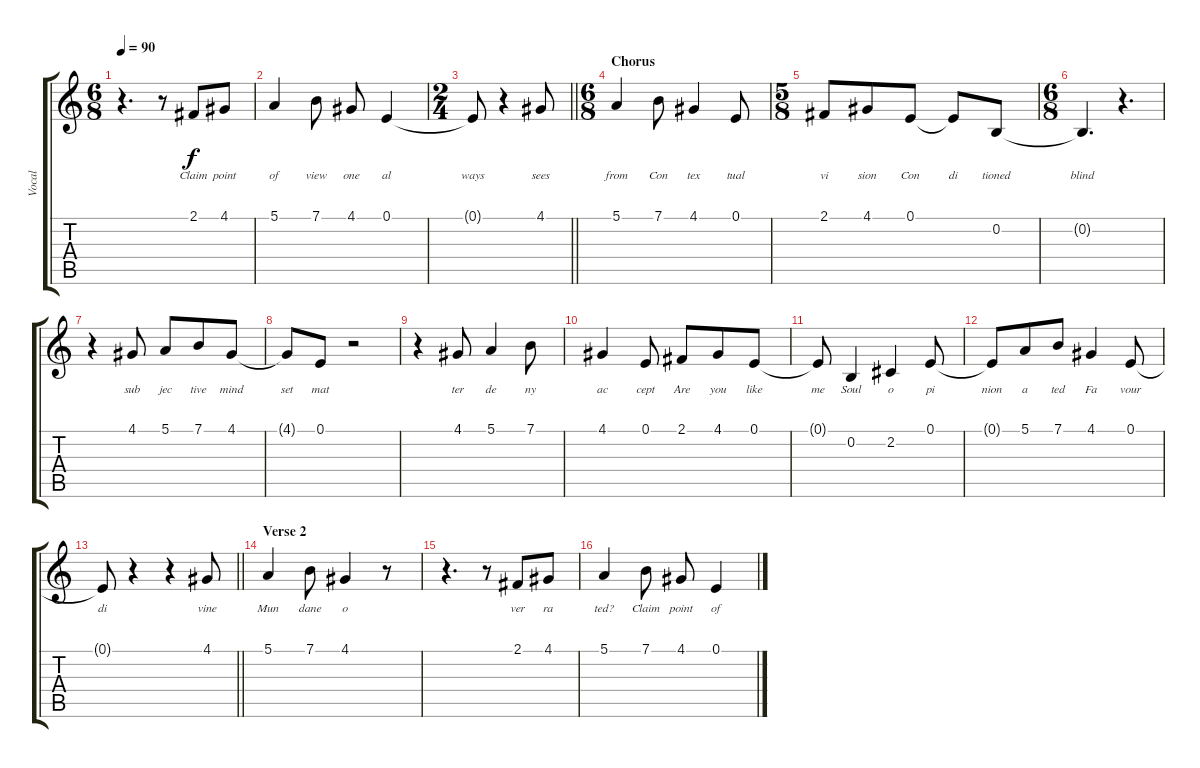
\track ("Vocal" "Vocal") {instrument acousticgrandpiano}
\staff {score tabs}
\tuning (E4 B3 G3 D3 A2 E2) {hide}
\ts (6 8)
\tempo 90
\clef g2
\ks c
r.4{d dy f} r.8 2.1.8{lyrics (0 "Claim") lyrics (1 "") lyrics (2 "") lyrics (3 "") lyrics (4 "")} 4.1.8{lyrics (0 "point") lyrics (1 "") lyrics (2 "") lyrics (3 "") lyrics (4 "")} |
5.1.4{lyrics (0 "of") lyrics (1 "") lyrics (2 "") lyrics (3 "") lyrics (4 "")} 7.1.8{lyrics (0 "view") lyrics (1 "") lyrics (2 "") lyrics (3 "") lyrics (4 "")} 4.1.8{lyrics (0 "one") lyrics (1 "") lyrics (2 "") lyrics (3 "") lyrics (4 "")} 0.1.4{lyrics (0 "al") lyrics (1 "") lyrics (2 "") lyrics (3 "") lyrics (4 "")} |
\ts (2 4)
\barLineRight lightlight
0.1{t}.8{lyrics (0 "ways") lyrics (1 "") lyrics (2 "") lyrics (3 "") lyrics (4 "")} r.4 4.1.8{lyrics (0 "sees") lyrics (1 "") lyrics (2 "") lyrics (3 "") lyrics (4 "")} |
\ts (6 8)
\section ("" "Chorus")
5.1.4{lyrics (0 "from") lyrics (1 "") lyrics (2 "") lyrics (3 "") lyrics (4 "")} 7.1.8{lyrics (0 "Con") lyrics (1 "") lyrics (2 "") lyrics (3 "") lyrics (4 "")} 4.1.4{lyrics (0 "tex") lyrics (1 "") lyrics (2 "") lyrics (3 "") lyrics (4 "")} 0.1.8{lyrics (0 "tual") lyrics (1 "") lyrics (2 "") lyrics (3 "") lyrics (4 "")} |
\ts (5 8)
2.1.8{lyrics (0 "vi") lyrics (1 "") lyrics (2 "") lyrics (3 "") lyrics (4 "")} 4.1.8{lyrics (0 "sion") lyrics (1 "") lyrics (2 "") lyrics (3 "") lyrics (4 "")} 0.1.8{lyrics (0 "Con") lyrics (1 "") lyrics (2 "") lyrics (3 "") lyrics (4 "")} 0.1{t}.8{lyrics (0 "di") lyrics (1 "") lyrics (2 "") lyrics (3 "") lyrics (4 "")} 0.2.8{lyrics (0 "tioned") lyrics (1 "") lyrics (2 "") lyrics (3 "") lyrics (4 "")} |
\ts (6 8)
0.2{t}.4{d lyrics (0 "blind") lyrics (1 "") lyrics (2 "") lyrics (3 "") lyrics (4 "")} r.4{d} |
r.4 4.1.8{lyrics (0 "sub") lyrics (1 "") lyrics (2 "") lyrics (3 "") lyrics (4 "")} 5.1.8{lyrics (0 "jec") lyrics (1 "") lyrics (2 "") lyrics (3 "") lyrics (4 "")} 7.1.8{lyrics (0 "tive") lyrics (1 "") lyrics (2 "") lyrics (3 "") lyrics (4 "")} 4.1.8{lyrics (0 "mind") lyrics (1 "") lyrics (2 "") lyrics (3 "") lyrics (4 "")} |
4.1{t}.8{lyrics (0 "set") lyrics (1 "") lyrics (2 "") lyrics (3 "") lyrics (4 "")} 0.1.8{lyrics (0 "mat") lyrics (1 "") lyrics (2 "") lyrics (3 "") lyrics (4 "")} r.2 |
r.4 4.1.8{lyrics (0 "ter") lyrics (1 "") lyrics (2 "") lyrics (3 "") lyrics (4 "")} 5.1.4{lyrics (0 "de") lyrics (1 "") lyrics (2 "") lyrics (3 "") lyrics (4 "")} 7.1.8{lyrics (0 "ny") lyrics (1 "") lyrics (2 "") lyrics (3 "") lyrics (4 "")} |
4.1.4{lyrics (0 "ac") lyrics (1 "") lyrics (2 "") lyrics (3 "") lyrics (4 "")} 0.1.8{lyrics (0 "cept") lyrics (1 "") lyrics (2 "") lyrics (3 "") lyrics (4 "")} 2.1.8{lyrics (0 "Are") lyrics (1 "") lyrics (2 "") lyrics (3 "") lyrics (4 "")} 4.1.8{lyrics (0 "you") lyrics (1 "") lyrics (2 "") lyrics (3 "") lyrics (4 "")} 0.1.8{lyrics (0 "like") lyrics (1 "") lyrics (2 "") lyrics (3 "") lyrics (4 "")} |
0.1{t}.8{lyrics (0 "me") lyrics (1 "") lyrics (2 "") lyrics (3 "") lyrics (4 "")} 0.2.4{lyrics (0 "Soul") lyrics (1 "") lyrics (2 "") lyrics (3 "") lyrics (4 "")} 2.2.4{lyrics (0 "o") lyrics (1 "") lyrics (2 "") lyrics (3 "") lyrics (4 "")} 0.1.8{lyrics (0 "pi") lyrics (1 "") lyrics (2 "") lyrics (3 "") lyrics (4 "")} |
0.1{t}.8{lyrics (0 "nion") lyrics (1 "") lyrics (2 "") lyrics (3 "") lyrics (4 "")} 5.1.8{lyrics (0 "a") lyrics (1 "") lyrics (2 "") lyrics (3 "") lyrics (4 "")} 7.1.8{lyrics (0 "ted") lyrics (1 "") lyrics (2 "") lyrics (3 "") lyrics (4 "")} 4.1.4{lyrics (0 "Fa") lyrics (1 "") lyrics (2 "") lyrics (3 "") lyrics (4 "")} 0.1.8{lyrics (0 "vour") lyrics (1 "") lyrics (2 "") lyrics (3 "") lyrics (4 "")} |
\barLineRight lightlight
0.1{t}.8{lyrics (0 "di") lyrics (1 "") lyrics (2 "") lyrics (3 "") lyrics (4 "")} r.4 r.4 4.1.8{lyrics (0 "vine") lyrics (1 "") lyrics (2 "") lyrics (3 "") lyrics (4 "")} |
\section ("" "Verse 2")
5.1.4{lyrics (0 "Mun") lyrics (1 "") lyrics (2 "") lyrics (3 "") lyrics (4 "")} 7.1.8{lyrics (0 "dane") lyrics (1 "") lyrics (2 "") lyrics (3 "") lyrics (4 "")} 4.1.4{lyrics (0 "o") lyrics (1 "") lyrics (2 "") lyrics (3 "") lyrics (4 "")} r.8 |
r.4{d} r.8 2.1.8{lyrics (0 "ver") lyrics (1 "") lyrics (2 "") lyrics (3 "") lyrics (4 "")} 4.1.8{lyrics (0 "ra") lyrics (1 "") lyrics (2 "") lyrics (3 "") lyrics (4 "")} |
5.1.4{lyrics (0 "ted?") lyrics (1 "") lyrics (2 "") lyrics (3 "") lyrics (4 "")} 7.1.8{lyrics (0 "Claim") lyrics (1 "") lyrics (2 "") lyrics (3 "") lyrics (4 "")} 4.1.8{lyrics (0 "point") lyrics (1 "") lyrics (2 "") lyrics (3 "") lyrics (4 "")} 0.1.4{lyrics (0 "of") lyrics (1 "") lyrics (2 "") lyrics (3 "") lyrics (4 "")}
